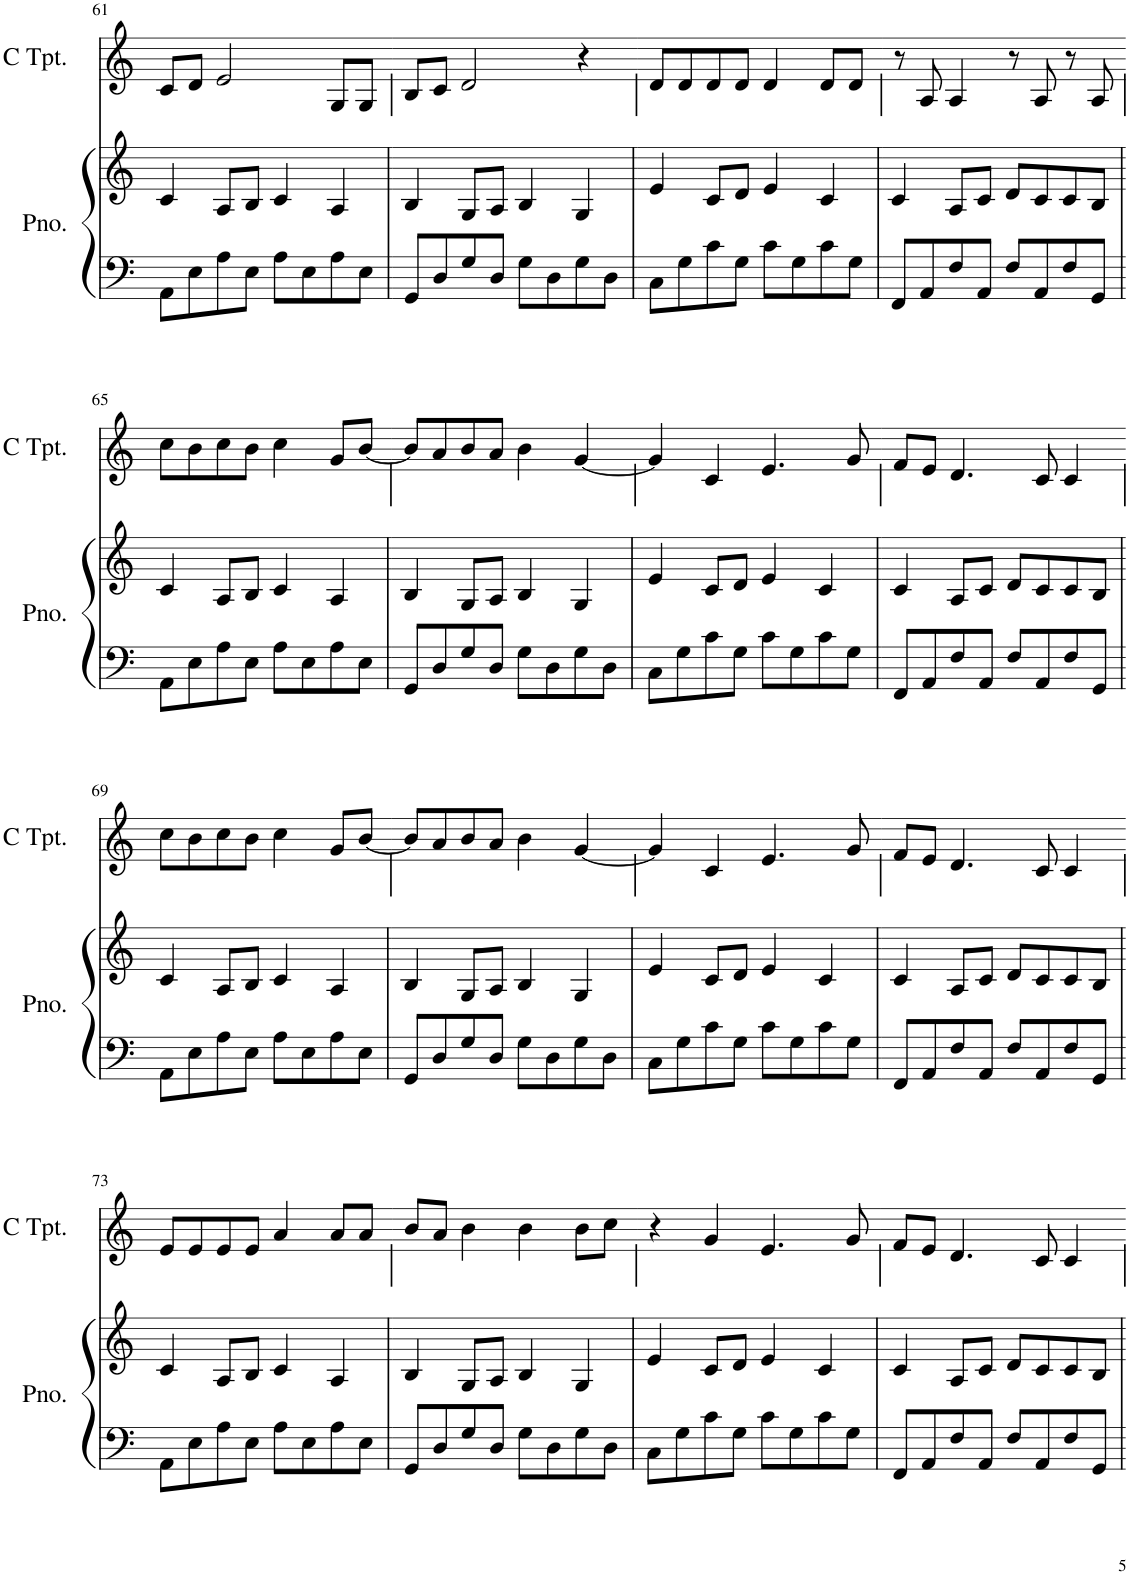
**kern	**kern	**kern
*part2	*part2	*part1
*staff3	*staff2	*staff1
*I"Piano	*	*I"C Trumpet
*I'Pno.	*	*I'C Tpt.
!!LO:PB:g=z
*clefF4	*clefG2	*clefG2
*k[]	*k[]	*k[]
*M4/4	*M4/4	*M4/4
=61	=61	=61
8AA\L	4c/	8c/L
8E\	.	8d/J
8A\	8A/L	2e/
8E\J	8B/J	.
8A\L	4c/	.
8E\	.	.
8A\	4A/	8G/L
8E\J	.	8G/J
=62	=62	=62
8GG/L	4B/	8B/L
8D/	.	8c/J
8G/	8G/L	2d/
8D/J	8A/J	.
8G\L	4B/	.
8D\	.	.
8G\	4G/	4r
8D\J	.	.
=63	=63	=63
8C\L	4e/	8d/L
8G\	.	8d/
8c\	8c/L	8d/
8G\J	8d/J	8d/J
8c\L	4e/	4d/
8G\	.	.
8c\	4c/	8d/L
8G\J	.	8d/J
=64	=64	=64
8FF/L	4c/	8r
8AA/	.	8A/
8F/	8A/L	4A/
8AA/J	8c/J	.
8F/L	8d/L	8r
8AA/	8c/	8A/
8F/	8c/	8r
8GG/J	8B/J	8A/
!!LO:LB:g=z
=65	=65	=65
8AA\L	4c/	8cc\L
8E\	.	8b\
8A\	8A/L	8cc\
8E\J	8B/J	8b\J
8A\L	4c/	4cc\
8E\	.	.
8A\	4A/	8g/L
8E\J	.	[8b/J
=66	=66	=66
8GG/L	4B/	8b/L]
8D/	.	8a/
8G/	8G/L	8b/
8D/J	8A/J	8a/J
8G\L	4B/	4b\
8D\	.	.
8G\	4G/	[4g/
8D\J	.	.
=67	=67	=67
8C\L	4e/	4g/]
8G\	.	.
8c\	8c/L	4c/
8G\J	8d/J	.
8c\L	4e/	4.e/
8G\	.	.
8c\	4c/	.
8G\J	.	8g/
=68	=68	=68
8FF/L	4c/	8f/L
8AA/	.	8e/J
8F/	8A/L	4.d/
8AA/J	8c/J	.
8F/L	8d/L	.
8AA/	8c/	8c/
8F/	8c/	4c/
8GG/J	8B/J	.
!!LO:LB:g=z
=69	=69	=69
8AA\L	4c/	8cc\L
8E\	.	8b\
8A\	8A/L	8cc\
8E\J	8B/J	8b\J
8A\L	4c/	4cc\
8E\	.	.
8A\	4A/	8g/L
8E\J	.	[8b/J
=70	=70	=70
8GG/L	4B/	8b/L]
8D/	.	8a/
8G/	8G/L	8b/
8D/J	8A/J	8a/J
8G\L	4B/	4b\
8D\	.	.
8G\	4G/	[4g/
8D\J	.	.
=71	=71	=71
8C\L	4e/	4g/]
8G\	.	.
8c\	8c/L	4c/
8G\J	8d/J	.
8c\L	4e/	4.e/
8G\	.	.
8c\	4c/	.
8G\J	.	8g/
=72	=72	=72
8FF/L	4c/	8f/L
8AA/	.	8e/J
8F/	8A/L	4.d/
8AA/J	8c/J	.
8F/L	8d/L	.
8AA/	8c/	8c/
8F/	8c/	4c/
8GG/J	8B/J	.
!!LO:LB:g=z
=73	=73	=73
8AA\L	4c/	8e/L
8E\	.	8e/
8A\	8A/L	8e/
8E\J	8B/J	8e/J
8A\L	4c/	4a/
8E\	.	.
8A\	4A/	8a/L
8E\J	.	8a/J
=74	=74	=74
8GG/L	4B/	8b/L
8D/	.	8a/J
8G/	8G/L	4b\
8D/J	8A/J	.
8G\L	4B/	4b\
8D\	.	.
8G\	4G/	8b\L
8D\J	.	8cc\J
=75	=75	=75
8C\L	4e/	4r
8G\	.	.
8c\	8c/L	4g/
8G\J	8d/J	.
8c\L	4e/	4.e/
8G\	.	.
8c\	4c/	.
8G\J	.	8g/
=76	=76	=76
8FF/L	4c/	8f/L
8AA/	.	8e/J
8F/	8A/L	4.d/
8AA/J	8c/J	.
8F/L	8d/L	.
8AA/	8c/	8c/
8F/	8c/	4c/
8GG/J	8B/J	.
=	=	=
*-	*-	*-
